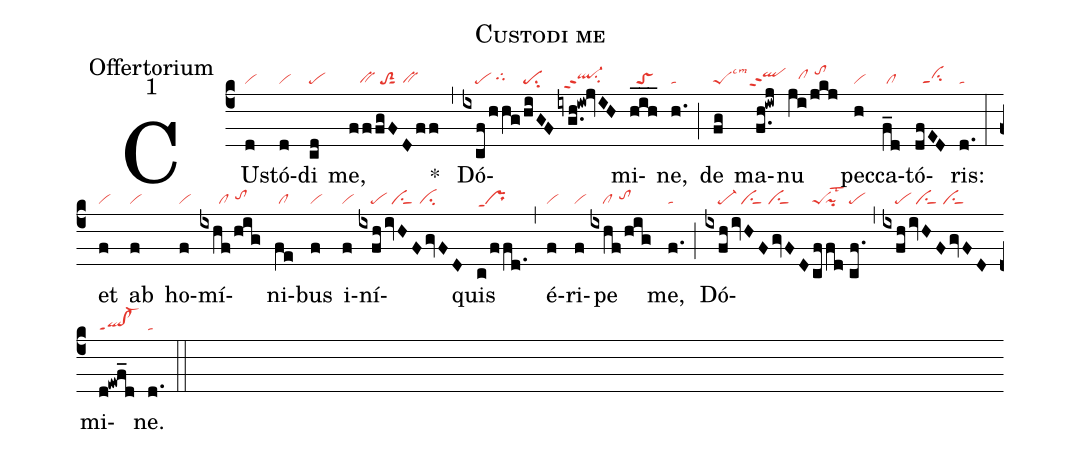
name:Custodi me;
office-part:Offertorium;
mode:1;
nabc-lines:1;
%%
(c4) CU(d|vi)stó(d|vi)di(cd|pe) me,(fffgFDff|///bv/toS2sut1//bv) *(,)
Dó(ixcf/hhg|////pe/tghh|/hiGF|pesu2|iyg.h!iw!jvIH|//ql-hhppt2su2)mi(hih___|//toS)ne,(h.|ta) (;)
de(fg|peSlscm3) ma(f.h!iwj|``qlhippt2)nu(ji/jkj|///clhh//tohj) pec(h|vi)ca(f_d|/cl)tó(dfED|//cippt1)ris:(d.|ta) (:)
et(f|vi) ab(f|vi) ho(f|vi)mí(ixhf/hig|//////cl//tohh)ni(fe|/cl)bus(f|vi) i(f|vi)ní(ixfh/ivHFgvFD|////pe/ciS//ci)quis(c/ffd.|prppt1) (,)
é(f|vi)ri(f|vi)pe(ixhf/hig|////cl//tohh) me,(f.|ta) (;)
Dó(ixfh/ivHFgvFD|////pe-/ciS//ciS|/cffd|peS``pilst2|///cf.|pe)(,)(ixfh/ivHF/gvFD|////pe/ciS//ciS)mi(d!ewf_d|ql!cl-ppt1)ne.(d.|ta) (::)
